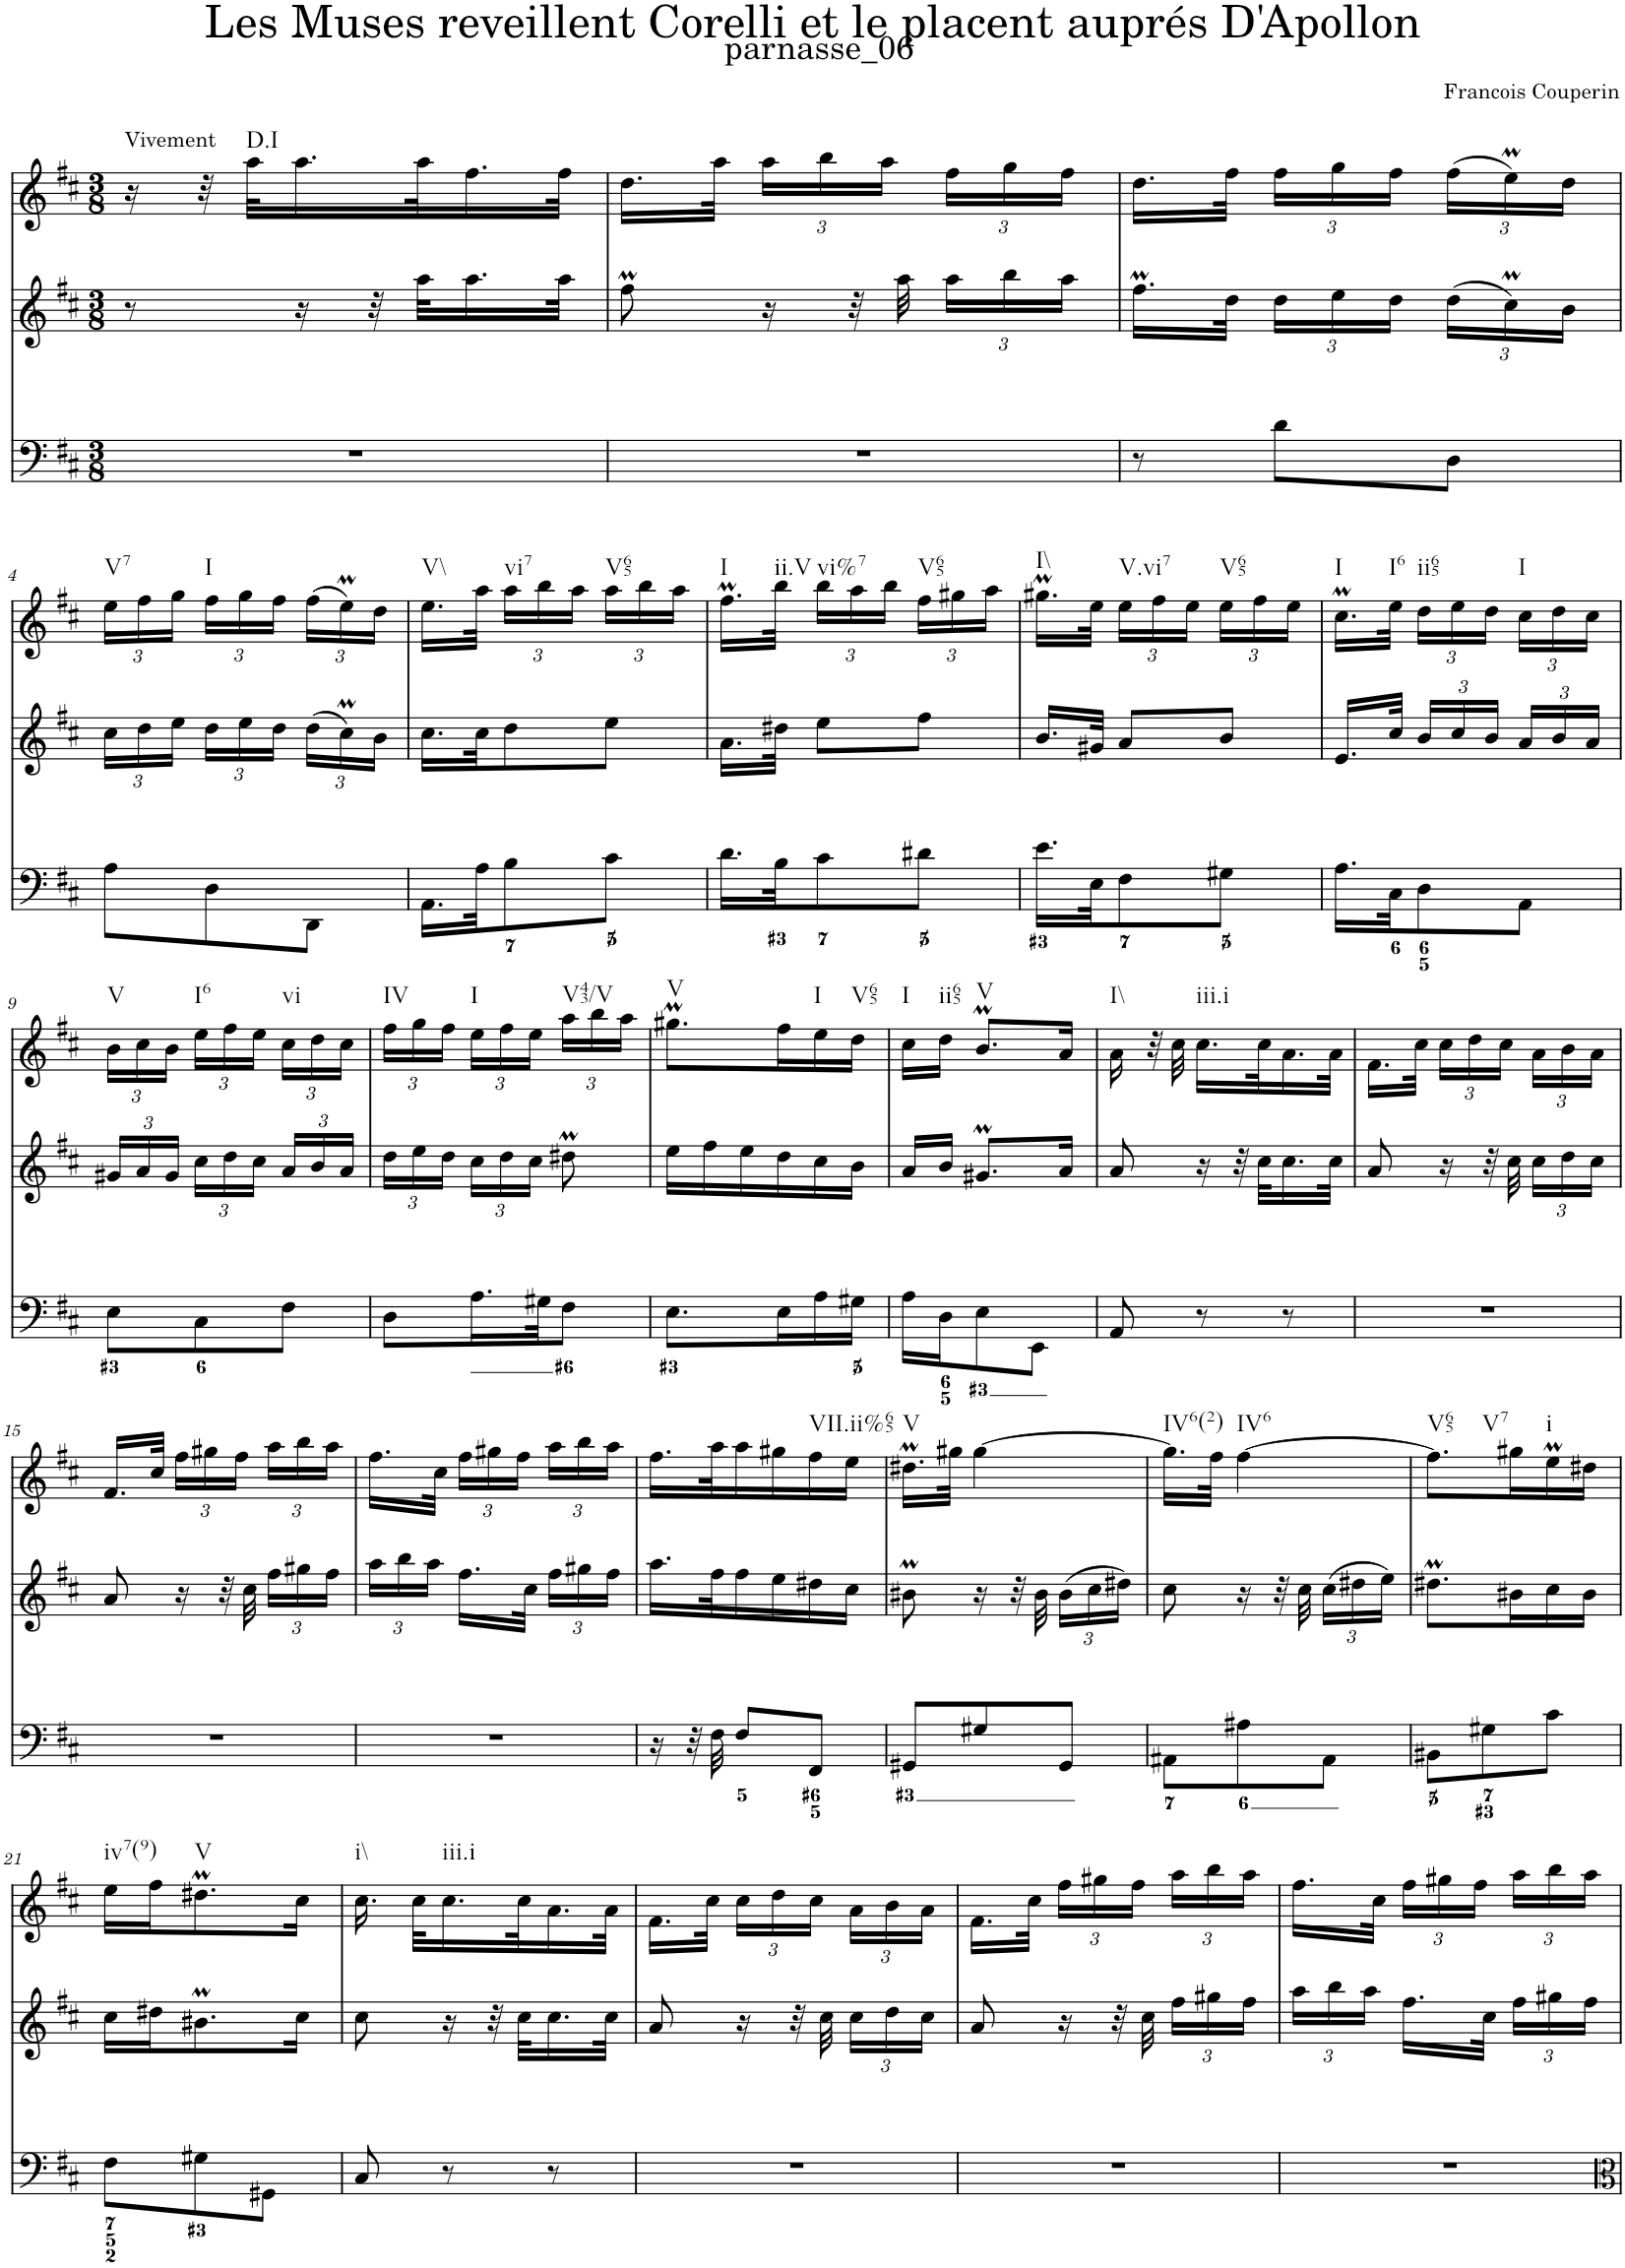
**kern	**kern	**kern
*part1	*part1	*part1
*staff3	*staff2	*staff1
*I"Piano	*	*
*I'Pno.	*	*
*clefF4	*clefG2	*clefG2
*k[f#c#]	*k[f#c#]	*k[f#c#]
*M3/8	*M3/8	*M3/8
=1	=1	=1
!	!	!LO:TX:a:t=Vivement
4.r	8r	16r
.	.	32r
!	!	!LO:TX:b:t=D.I
.	.	32aa\KLL
.	16r	16.aa\
.	32r	.
.	32aa\KLL	32aa\K
.	16.aa\	16.ff#\
.	32aa\JJk	32ff#\JJk
=2	=2	=2
4.r	8ff#m\	16.dd\LL
.	.	32aa\JJk
*	*	*Xbrackettup
.	16r	24aa\LL
.	.	24bb\
.	32r	.
.	.	24aa\JJ
.	32aa\	.
*	*Xbrackettup	*
.	24aa\LL	24ff#\LL
.	24bb\	24gg\
.	24aa\JJ	24ff#\JJ
=3	=3	=3
8r	16.ff#m\LL	16.dd\LL
.	32dd\JJk	32ff#\JJk
8d\L	24dd\LL	24ff#\LL
.	24ee\	24gg\
.	24dd\JJ	24ff#\JJ
8D\J	24dd\LL	(24ff#\LL
.	24cc#m\	24eeM\)
.	24b\JJ	24dd\JJ
!!LO:LB:g=z
=4	=4	=4
!	!	!LO:TX:b:t=V7
8A\L	24cc#\LL	24ee\LL
.	24dd\	24ff#\
.	24ee\JJ	24gg\JJ
!	!	!LO:TX:b:t=I
8D\	24dd\LL	24ff#\LL
.	24ee\	24gg\
.	24dd\JJ	24ff#\JJ
8DD\J	24dd\LL	(24ff#\LL
.	24cc#m\	24eeM\)
.	24b\JJ	24dd\JJ
=5	=5	=5
!	!	!LO:TX:b:t=V\\
16.AA\LL	16.cc#\LL	16.ee\LL
32A\JK	32cc#\JK	32aa\JJk
!	!	!LO:TX:b:t=vi7
8B\	8dd\	24aa\LL
.	.	24bb\
.	.	24aa\JJ
!	!	!LO:TX:b:t=V65
8c#\J	8ee\J	24aa\LL
.	.	24bb\
.	.	24aa\JJ
=6	=6	=6
!	!	!LO:TX:b:t=I
16.d\LL	16.a\LL	16.ff#m\LL
!	!	!LO:TX:b:t=ii.V
32B\JK	32dd#X\JJk	32bb\JJk
!	!	!LO:TX:b:t=vi%7
8c#\	8ee\L	24bb\LL
.	.	24aa\
.	.	24bb\JJ
!	!	!LO:TX:b:t=V65
8d#X\J	8ff#\J	24ff#\LL
.	.	24gg#X\
.	.	24aa\JJ
=7	=7	=7
!	!	!LO:TX:b:t=I\\
16.e\LL	16.b/LL	16.gg#Xm\LL
32E\JK	32g#X/JJk	32ee\JJk
!	!	!LO:TX:b:t=V.vi7
8F#\	8a/L	24ee\LL
.	.	24ff#\
.	.	24ee\JJ
!	!	!LO:TX:b:t=V65
8G#X\J	8b/J	24ee\LL
.	.	24ff#\
.	.	24ee\JJ
=8	=8	=8
!	!	!LO:TX:b:t=I
16.A\LL	16.e/LL	16.cc#m\LL
!	!	!LO:TX:b:t=I6
32C#\JK	32cc#/JJk	32ee\JJk
!	!	!LO:TX:b:t=ii65
8D\	24b/LL	24dd\LL
.	24cc#/	24ee\
.	24b/JJ	24dd\JJ
!	!	!LO:TX:b:t=I
8AA\J	24a/LL	24cc#\LL
.	24b/	24dd\
.	24a/JJ	24cc#\JJ
!!LO:LB:g=z
=9	=9	=9
!	!	!LO:TX:b:t=V
8E\L	24g#X/LL	24b\LL
.	24a/	24cc#\
.	24g#/JJ	24b\JJ
!	!	!LO:TX:b:t=I6
8C#\	24cc#\LL	24ee\LL
.	24dd\	24ff#\
.	24cc#\JJ	24ee\JJ
!	!	!LO:TX:b:t=vi
8F#\J	24a/LL	24cc#\LL
.	24b/	24dd\
.	24a/JJ	24cc#\JJ
=10	=10	=10
!	!	!LO:TX:b:t=IV
8D\L	24dd\LL	24ff#\LL
.	24ee\	24gg\
.	24dd\JJ	24ff#\JJ
!	!	!LO:TX:b:t=I
16.A\L	24cc#\LL	24ee\LL
.	24dd\	24ff#\
.	24cc#\JJ	24ee\JJ
32G#X\JK	.	.
!	!	!LO:TX:b:t=V43/V
8F#\J	8dd#Xm\	24aa\LL
.	.	24bb\
.	.	24aa\JJ
=11	=11	=11
!	!	!LO:TX:b:t=V
8.E\L	16ee\LL	8.gg#Xm\L
.	16ff#\	.
.	16ee\	.
16E\L	16dd\	16ff#\L
!	!	!LO:TX:b:t=I
16A\	16cc#\	16ee\
!	!	!LO:TX:b:t=V65
16G#X\JJ	16b\JJ	16dd\JJ
=12	=12	=12
!	!	!LO:TX:b:t=I
16A\LL	16a/LL	16cc#\LL
!	!	!LO:TX:b:t=ii65
16D\J	16b/JJ	16dd\JJ
!	!	!LO:TX:b:t=V
8E\	8.g#Xm/L	8.bM/L
8EE\J	.	.
.	16a/Jk	16a/Jk
=13	=13	=13
!	!	!LO:TX:b:t=I\\
8AA/	8a/	16a\
.	.	32r
.	.	32cc#\
!	!	!LO:TX:b:t=iii.i
8r	16r	16.cc#\LL
.	32r	.
.	32cc#\KLL	32cc#\K
8r	16.cc#\	16.a\
.	32cc#\JJk	32a\JJk
=14	=14	=14
4.r	8a/	16.f#\LL
.	.	32cc#\JJk
.	16r	24cc#\LL
.	.	24dd\
.	32r	.
.	.	24cc#\JJ
.	32cc#\	.
.	24cc#\LL	24a\LL
.	24dd\	24b\
.	24cc#\JJ	24a\JJ
!!LO:LB:g=z
=15	=15	=15
4.r	8a/	16.f#/LL
.	.	32cc#/JJk
.	16r	24ff#\LL
.	.	24gg#X\
.	32r	.
.	.	24ff#\JJ
.	32cc#\	.
.	24ff#\LL	24aa\LL
.	24gg#X\	24bb\
.	24ff#\JJ	24aa\JJ
=16	=16	=16
4.r	24aa\LL	16.ff#\LL
.	24bb\	.
.	24aa\JJ	.
.	.	32cc#\JJk
.	16.ff#\LL	24ff#\LL
.	.	24gg#X\
.	.	24ff#\JJ
.	32cc#\JJk	.
.	24ff#\LL	24aa\LL
.	24gg#X\	24bb\
.	24ff#\JJ	24aa\JJ
=17	=17	=17
16r	16.aa\LL	16.ff#\LL
32r	.	.
32F#\	32ff#\K	32aa\K
8F#/L	16ff#\	16aa\
.	16ee\	16gg#X\
!	!	!LO:TX:b:t=VII.ii%65
8FF#/J	16dd#X\	16ff#\
.	16cc#\JJ	16ee\JJ
=18	=18	=18
!	!	!LO:TX:b:t=V
8GG#X/L	8b#Xm\	16.dd#Xm\LL
.	.	32gg#X\JJk
8G#X/	16r	[4gg#\
.	32r	.
.	32b#\	.
8GG#/J	24b#\LL	.
.	24cc#\	.
.	24dd#X\JJ	.
=19	=19	=19
!	!	!LO:TX:b:t=IV6(2)
8AA#X\L	8cc#\	16.gg#\LL]
.	.	32ff#\JJk
!	!	!LO:TX:b:t=IV6
8A#X\	16r	[4ff#\
.	32r	.
.	32cc#\	.
8AA#\J	24cc#\LL	.
.	24dd#X\	.
.	24ee\JJ	.
=20	=20	=20
!	!	!LO:TX:b:t=V65
!	!	!LO:TX:b:t=V7
8BB#X\L	8.dd#Xm\L	8.ff#\L]
8G#X\	.	.
.	16b#X\L	16gg#X\L
!	!	!LO:TX:b:t=i
8c#\J	16cc#\	16eeM\
.	16b#\JJ	16dd#X\JJ
!!LO:LB:g=z
=21	=21	=21
!	!	!LO:TX:b:t=iv7(9)
8F#\L	16cc#\LL	16ee\LL
.	16dd#X\J	16ff#\J
!	!	!LO:TX:b:t=V
8G#X\	8.b#Xm\	8.dd#Xm\
8GG#X\J	.	.
.	16cc#\Jk	16cc#\Jk
=22	=22	=22
!	!	!LO:TX:b:t=i\\
8C#/	8cc#\	16.cc#\
.	.	32cc#\KLL
!	!	!LO:TX:b:t=iii.i
8r	16r	16.cc#\
.	32r	.
.	32cc#\KLL	32cc#\K
8r	16.cc#\	16.a\
.	32cc#\JJk	32a\JJk
=23	=23	=23
4.r	8a/	16.f#\LL
.	.	32cc#\JJk
.	16r	24cc#\LL
.	.	24dd\
.	32r	.
.	.	24cc#\JJ
.	32cc#\	.
.	24cc#\LL	24a\LL
.	24dd\	24b\
.	24cc#\JJ	24a\JJ
=24	=24	=24
4.r	8a/	16.f#\LL
.	.	32cc#\JJk
.	16r	24ff#\LL
.	.	24gg#X\
.	32r	.
.	.	24ff#\JJ
.	32cc#\	.
.	24ff#\LL	24aa\LL
.	24gg#X\	24bb\
.	24ff#\JJ	24aa\JJ
=25	=25	=25
4.r	24aa\LL	16.ff#\LL
.	24bb\	.
.	24aa\JJ	.
.	.	32cc#\JJk
.	16.ff#\LL	24ff#\LL
.	.	24gg#X\
.	.	24ff#\JJ
.	32cc#\JJk	.
.	24ff#\LL	24aa\LL
.	24gg#X\	24bb\
.	24ff#\JJ	24aa\JJ
=	=	=
*-	*-	*-
